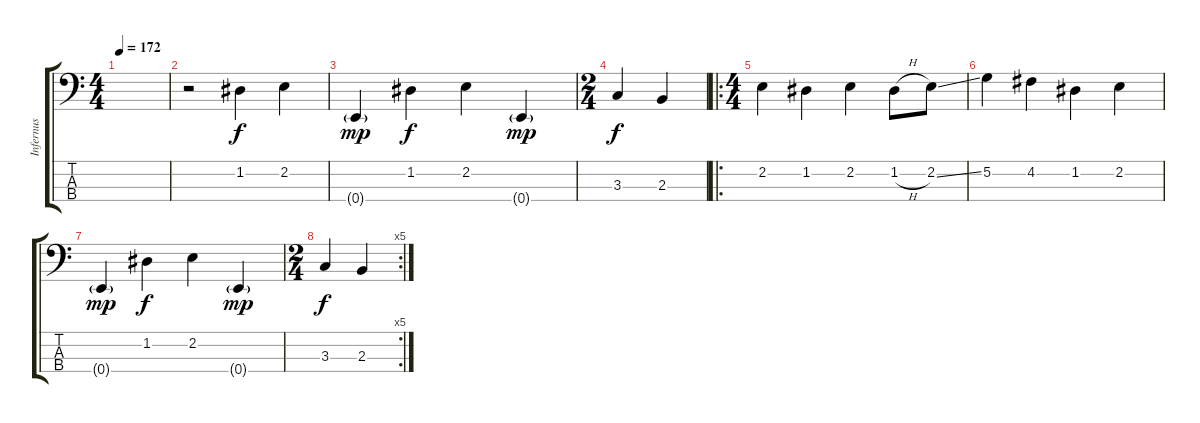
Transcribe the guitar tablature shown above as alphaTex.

\track ("Infernus" "Infernus") {instrument electricbassfinger}
\staff {score tabs}
\tuning (G2 D2 A1 E1) {hide}
\ts (4 4)
\tempo 172
\clef f4
\ks c
|
r.2 1.2.4 2.2.4 |
0.4{g}.4{dy mp} 1.2.4{dy f} 2.2.4 0.4{g}.4{dy mp} |
\ts (2 4)
3.3.4{dy f} 2.3.4 |
\ro
\ts (4 4)
2.2.4 1.2.4 2.2.4 1.2{h}.8 2.2{ss}.8 |
5.2.4 4.2.4 1.2.4 2.2.4 |
0.4{g}.4{dy mp} 1.2.4{dy f} 2.2.4 0.4{g}.4{dy mp} |
\rc 5
\ts (2 4)
3.3.4{dy f} 2.3.4
